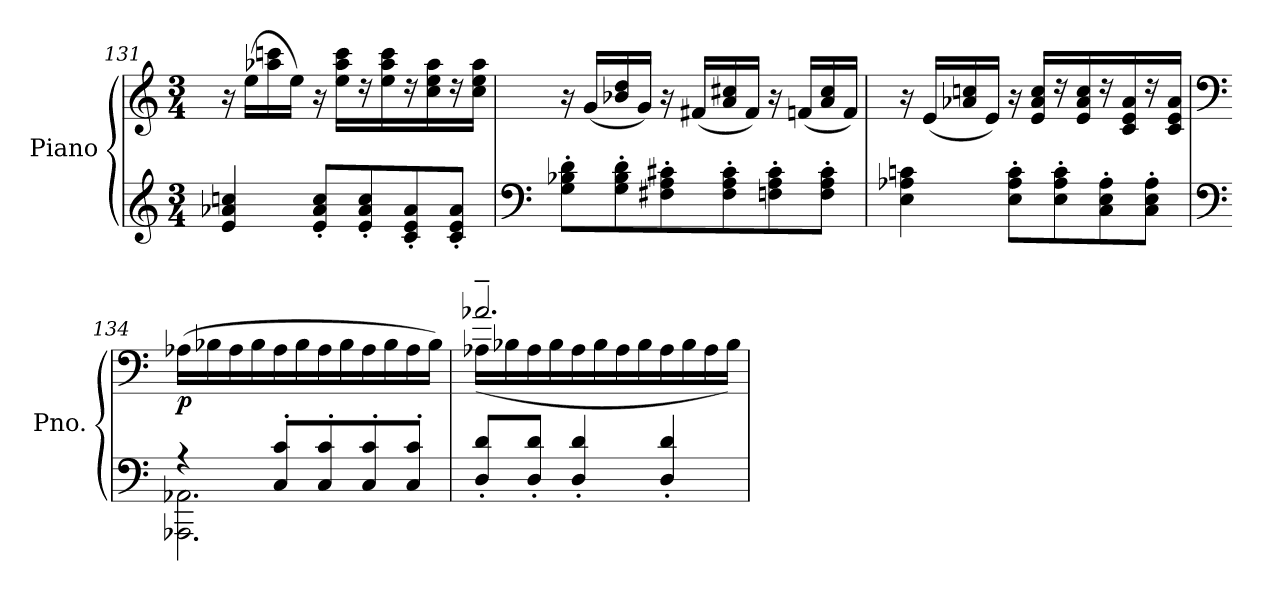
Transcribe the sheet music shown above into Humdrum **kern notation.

**kern	**kern	**dynam
*part1	*part1	*part1
*staff2	*staff1	*staff1/2
*I"Piano	*	*
*I'Pno.	*	*
!!LO:LB:g=z
*clefG2	*clefG2	*
*k[]	*k[]	*
*M3/4	*M3/4	*
=131	=131	=131
4e/ 4a-X/ 4ccn/	16r	.
.	(>16ee\LL	.
.	16aa-X\ 16cccn\	.
.	16ee\JJ)	.
8e/' 8a-/' 8cc/'L	16r	.
.	16ee\ 16aa-\ 16ccc\LL	.
8e/' 8a-/' 8cc/'	16rdd	.
.	16ee\ 16aa-\ 16ccc\	.
8c/' 8e/' 8a-/'	16rdd	.
.	16cc\ 16ee\ 16aa-\	.
8c/' 8e/' 8a-/'J	16rdd	.
.	16cc\ 16ee\ 16aa-\JJ	.
=132	=132	=132
*clefF4	*	*
8G\' 8B-X\' 8d\'L	16r	.
.	(<16g/LL	.
8G\' 8B-\' 8d\'	16b-X/ 16dd/	.
.	16g/JJ)	.
8F#X\' 8A\' 8c#X\'	16r	.
.	(<16f#X/LL	.
8F#\' 8A\' 8c#\'	16a/ 16cc#X/	.
.	16f#/JJ)	.
8Fn\' 8A\' 8c#\'	16r	.
.	(<16fn/LL	.
8F\' 8A\' 8c#\'J	16a/ 16cc#/	.
.	16f/JJ)	.
=133	=133	=133
4E\ 4A-X\ 4cn\	16r	.
.	(<16e/LL	.
.	16a-X/ 16ccn/	.
.	16e/JJ)	.
8E\' 8A-\' 8c\'L	16r	.
.	16e/ 16a-/ 16cc/LL	.
8E\' 8A-\' 8c\'	16rdd	.
.	16e/ 16a-/ 16cc/	.
8C\' 8E\' 8A-\'	16rdd	.
.	16c/ 16e/ 16a-/	.
8C\' 8E\' 8A-\'J	16rdd	.
.	16c/ 16e/ 16a-/JJ	.
!!LO:PB:g=z
=134	=134	=134
*clefF4	*clefF4	*
*^	*	*
!	!	!	!LO:DY:b
4r	2.AAA-X\ 2.AA-X\	(>16A-X\LL	p
.	.	16B-X\	.
.	.	16A-\	.
.	.	16B-\	.
8C/' 8c/'L	.	16A-\	.
.	.	16B-\	.
8C/' 8c/'	.	16A-\	.
.	.	16B-\	.
8C/' 8c/'	.	16A-\	.
.	.	16B-\	.
8C/' 8c/'J	.	16A-\	.
.	.	16B-\JJ)	.
*v	*v	*	*
=135	=135	=135
*	*^	*
8D/' 8d/'L	2.a-X~/	(>16A-X\LL	.
.	.	16B-X\	.
8D/' 8d/'J	.	16A-\	.
.	.	16B-\	.
4D/' 4d/'	.	16A-\	.
.	.	16B-\	.
.	.	16A-\	.
.	.	16B-\	.
4D/' 4d/'	.	16A-\	.
.	.	16B-\	.
.	.	16A-\	.
.	.	16B-\JJ)	.
*	*v	*v	*
=	=	=
*-	*-	*-
